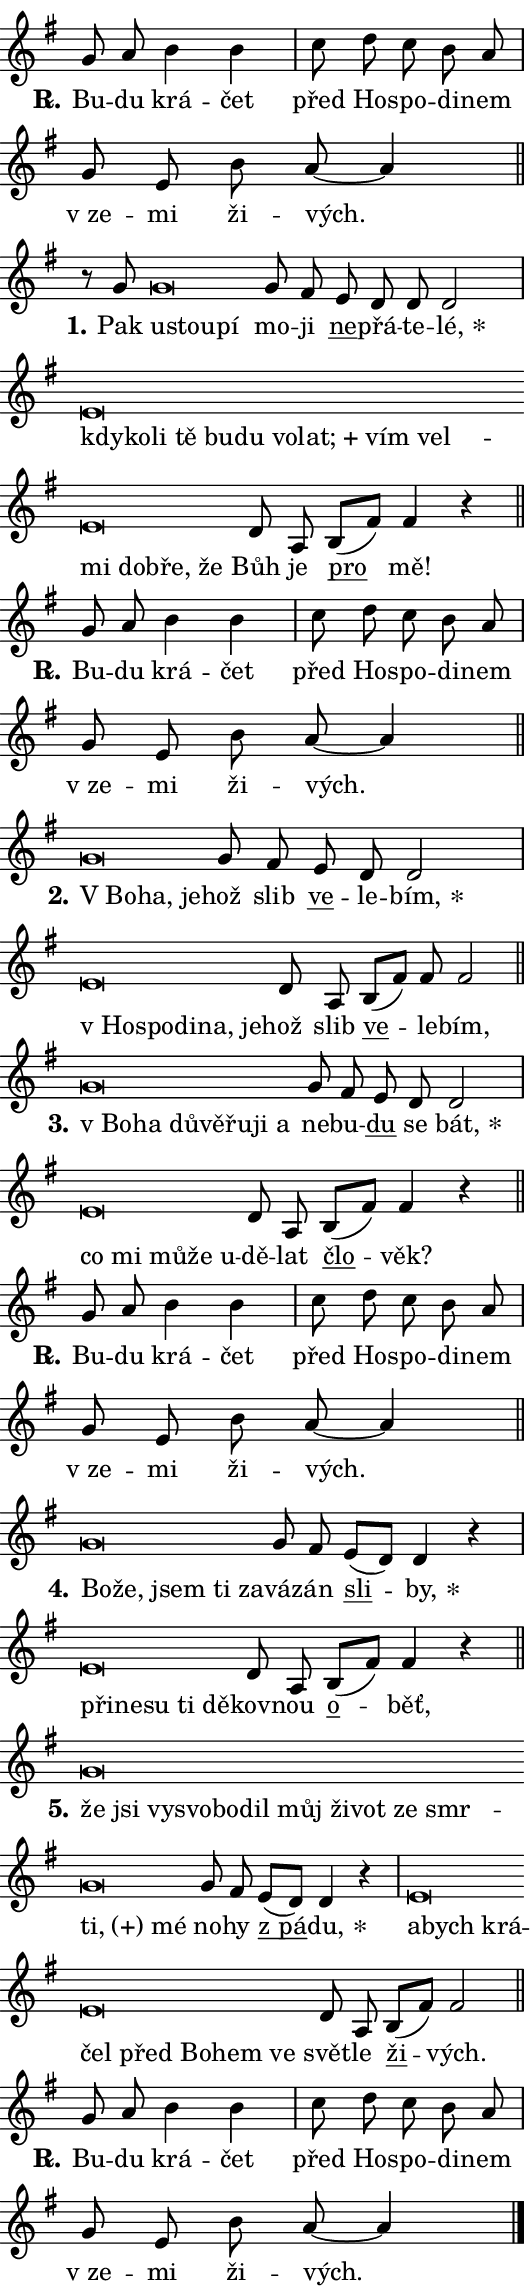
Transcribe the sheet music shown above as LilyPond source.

\version "2.24.0"
\header { tagline = "" }
\paper {
  indent = 0\cm
  top-margin = 0\cm
  right-margin = 0.13\cm % to fit lyric hyphens
  bottom-margin = 0\cm
  left-margin = 0\cm
  paper-width = 9\cm
  page-breaking = #ly:one-page-breaking
  system-system-spacing.basic-distance = #11
  score-system-spacing.basic-distance = #11
  ragged-last = ##f
}


%% Author: Thomas Morley
%% https://lists.gnu.org/archive/html/lilypond-user/2020-05/msg00002.html
#(define (line-position grob)
"Returns position of @var[grob} in current system:
   @code{'start}, if at first time-step
   @code{'end}, if at last time-step
   @code{'middle} otherwise
"
  (let* ((col (ly:item-get-column grob))
         (ln (ly:grob-object col 'left-neighbor))
         (rn (ly:grob-object col 'right-neighbor))
         (col-to-check-left (if (ly:grob? ln) ln col))
         (col-to-check-right (if (ly:grob? rn) rn col))
         (break-dir-left
           (and
             (ly:grob-property col-to-check-left 'non-musical #f)
             (ly:item-break-dir col-to-check-left)))
         (break-dir-right
           (and
             (ly:grob-property col-to-check-right 'non-musical #f)
             (ly:item-break-dir col-to-check-right))))
        (cond ((eqv? 1 break-dir-left) 'start)
              ((eqv? -1 break-dir-right) 'end)
              (else 'middle))))

#(define (tranparent-at-line-position vctor)
  (lambda (grob)
  "Relying on @code{line-position} select the relevant enry from @var{vctor}.
Used to determine transparency,"
    (case (line-position grob)
      ((end) (not (vector-ref vctor 0)))
      ((middle) (not (vector-ref vctor 1)))
      ((start) (not (vector-ref vctor 2))))))

noteHeadBreakVisibility =
#(define-music-function (break-visibility)(vector?)
"Makes @code{NoteHead}s transparent relying on @var{break-visibility}"
#{
  \override NoteHead.transparent =
    #(tranparent-at-line-position break-visibility)
#})

#(define delete-ledgers-for-transparent-note-heads
  (lambda (grob)
    "Reads whether a @code{NoteHead} is transparent.
If so this @code{NoteHead} is removed from @code{'note-heads} from
@var{grob}, which is supposed to be @code{LedgerLineSpanner}.
As a result ledgers are not printed for this @code{NoteHead}"
    (let* ((nhds-array (ly:grob-object grob 'note-heads))
           (nhds-list
             (if (ly:grob-array? nhds-array)
                 (ly:grob-array->list nhds-array)
                 '()))
           ;; Relies on the transparent-property being done before
           ;; Staff.LedgerLineSpanner.after-line-breaking is executed.
           ;; This is fragile ...
           (to-keep
             (remove
               (lambda (nhd)
                 (ly:grob-property nhd 'transparent #f))
               nhds-list)))
      ;; TODO find a better method to iterate over grob-arrays, similiar
      ;; to filter/remove etc for lists
      ;; For now rebuilt from scratch
      (set! (ly:grob-object grob 'note-heads)  '())
      (for-each
        (lambda (nhd)
          (ly:pointer-group-interface::add-grob grob 'note-heads nhd))
        to-keep))))

squashNotes = {
  \override NoteHead.X-extent = #'(-0.2 . 0.2)
  \override NoteHead.Y-extent = #'(-0.75 . 0)
  \override NoteHead.stencil =
    #(lambda (grob)
       (let ((pos (ly:grob-property grob 'staff-position)))
         (begin
           (if (< pos -7) (display "ERROR: Lower brevis then expected\n") (display ""))
           (if (<= pos -6) ly:text-interface::print ly:note-head::print))))
}
unSquashNotes = {
  \revert NoteHead.X-extent
  \revert NoteHead.Y-extent
  \revert NoteHead.stencil
}

hideNotes = \noteHeadBreakVisibility #begin-of-line-visible
unHideNotes = \noteHeadBreakVisibility #all-visible

% work-around for resetting accidentals
% https://lilypond.org/doc/v2.23/Documentation/notation/displaying-rhythms#unmetered-music
cadenzaMeasure = {
  \cadenzaOff
  \partial 1024 s1024
  \cadenzaOn
}

#(define-markup-command (accent layout props text) (markup?)
  "Underline accented syllable"
  (interpret-markup layout props
    #{\markup \override #'(offset . 4.3) \underline { #text }#}))

responsum = \markup \concat {
  "R" \hspace #-1.05 \path #0.1 #'((moveto 0 0.07) (lineto 0.9 0.8)) \hspace #0.05 "."
}

spaceSize = #0.6828661417322834 % exact space size for TeX Gyre Schola

\layout {
  \context {
    \Staff
    \remove "Time_signature_engraver"
    \override LedgerLineSpanner.after-line-breaking = #delete-ledgers-for-transparent-note-heads
  }
  \context {
    \Lyrics {
      \override LyricSpace.minimum-distance = \spaceSize
      \override LyricText.font-name = #"TeX Gyre Schola"
      \override LyricText.font-size = 1
      \override StanzaNumber.font-name = #"TeX Gyre Schola Bold"
      \override StanzaNumber.font-size = 1
    }
  }
  \context {
    \Score 
    \override NoteHead.text =
      #(lambda (grob) 
        (let ((pos (ly:grob-property grob 'staff-position)))
          #{\markup {
            \combine
              \halign #-0.55 \raise #(if (= pos -6) 0 0.5) \override #'(thickness . 2) \draw-line #'(3.2 . 0)
              \musicglyph "noteheads.sM1"
          }#}))
  }
}

% magnetic-lyrics.ily
%
%   written by
%     Jean Abou Samra <jean@abou-samra.fr>
%     Werner Lemberg <wl@gnu.org>
%
%   adapted by
%     Jiri Hon <jiri.hon@gmail.com>
%
% Version 2022-Apr-15

% https://www.mail-archive.com/lilypond-user@gnu.org/msg149350.html

#(define (Left_hyphen_pointer_engraver context)
   "Collect syllable-hyphen-syllable occurrences in lyrics and store
them in properties.  This engraver only looks to the left.  For
example, if the lyrics input is @code{foo -- bar}, it does the
following.

@itemize @bullet
@item
Set the @code{text} property of the @code{LyricHyphen} grob between
@q{foo} and @q{bar} to @code{foo}.

@item
Set the @code{left-hyphen} property of the @code{LyricText} grob with
text @q{foo} to the @code{LyricHyphen} grob between @q{foo} and
@q{bar}.
@end itemize

Use this auxiliary engraver in combination with the
@code{lyric-@/text::@/apply-@/magnetic-@/offset!} hook."
   (let ((hyphen #f)
         (text #f))
     (make-engraver
      (acknowledgers
       ((lyric-syllable-interface engraver grob source-engraver)
        (set! text grob)))
      (end-acknowledgers
       ((lyric-hyphen-interface engraver grob source-engraver)
        ;(when (not (grob::has-interface grob 'lyric-space-interface))
          (set! hyphen grob)));)
      ((stop-translation-timestep engraver)
       (when (and text hyphen)
         (ly:grob-set-object! text 'left-hyphen hyphen))
       (set! text #f)
       (set! hyphen #f)))))

#(define (lyric-text::apply-magnetic-offset! grob)
   "If the space between two syllables is less than the value in
property @code{LyricText@/.details@/.squash-threshold}, move the right
syllable to the left so that it gets concatenated with the left
syllable.

Use this function as a hook for
@code{LyricText@/.after-@/line-@/breaking} if the
@code{Left_@/hyphen_@/pointer_@/engraver} is active."
   (let ((hyphen (ly:grob-object grob 'left-hyphen #f)))
     (when hyphen
       (let ((left-text (ly:spanner-bound hyphen LEFT)))
         (when (grob::has-interface left-text 'lyric-syllable-interface)
           (let* ((common (ly:grob-common-refpoint grob left-text X))
                  (this-x-ext (ly:grob-extent grob common X))
                  (left-x-ext
                   (begin
                     ;; Trigger magnetism for left-text.
                     (ly:grob-property left-text 'after-line-breaking)
                     (ly:grob-extent left-text common X)))
                  ;; `delta` is the gap width between two syllables.
                  (delta (- (interval-start this-x-ext)
                            (interval-end left-x-ext)))
                  (details (ly:grob-property grob 'details))
                  (threshold (assoc-get 'squash-threshold details 0.2)))
             (when (< delta threshold)
               (let* (;; We have to manipulate the input text so that
                      ;; ligatures crossing syllable boundaries are not
                      ;; disabled.  For languages based on the Latin
                      ;; script this is essentially a beautification.
                      ;; However, for non-Western scripts it can be a
                      ;; necessity.
                      (lt (ly:grob-property left-text 'text))
                      (rt (ly:grob-property grob 'text))
                      (is-space (grob::has-interface hyphen 'lyric-space-interface))
                      (space (if is-space " " ""))
                      (extra-delta (if is-space spaceSize 0))
                      ;; Append new syllable.
                      (ltrt-space (if (and (string? lt) (string? rt))
                                (string-append lt space rt)
                                (make-concat-markup (list lt space rt))))
                      ;; Right-align `ltrt` to the right side.
                      (ltrt-space-markup (grob-interpret-markup
                               grob
                               (make-translate-markup
                                (cons (interval-length this-x-ext) 0)
                                (make-right-align-markup ltrt-space)))))
                 (begin
                   ;; Don't print `left-text`.
                   (ly:grob-set-property! left-text 'stencil #f)
                   ;; Set text and stencil (which holds all collected
                   ;; syllables so far) and shift it to the left.
                   (ly:grob-set-property! grob 'text ltrt-space)
                   (ly:grob-set-property! grob 'stencil ltrt-space-markup)
                   (ly:grob-translate-axis! grob (- (- delta extra-delta)) X))))))))))


#(define (lyric-hyphen::displace-bounds-first grob)
   ;; Make very sure this callback isn't triggered too early.
   (let ((left (ly:spanner-bound grob LEFT))
         (right (ly:spanner-bound grob RIGHT)))
     (ly:grob-property left 'after-line-breaking)
     (ly:grob-property right 'after-line-breaking)
     (ly:lyric-hyphen::print grob)))

squashThreshold = #0.4

\layout {
  \context {
    \Lyrics
    \consists #Left_hyphen_pointer_engraver
    \override LyricText.after-line-breaking =
      #lyric-text::apply-magnetic-offset!
    \override LyricHyphen.stencil = #lyric-hyphen::displace-bounds-first
    \override LyricText.details.squash-threshold = \squashThreshold
    \override LyricHyphen.minimum-distance = 0
    \override LyricHyphen.minimum-length = \squashThreshold
  }
}

squashText = \override LyricText.details.squash-threshold = 9999
unSquashText = \override LyricText.details.squash-threshold = \squashThreshold

leftText = \override LyricText.self-alignment-X = #LEFT
unLeftText = \revert LyricText.self-alignment-X

starOffset = #(lambda (grob) 
                (let ((x_offset (ly:self-alignment-interface::aligned-on-x-parent grob)))
                  (if (= x_offset 0) 0 (+ x_offset 1.2))))

star = #(define-music-function (syllable)(string?)
"Append star separator at the end of a syllable"
#{
  \once \override LyricText.X-offset = #starOffset
  \lyricmode { \markup {
    #syllable
    \override #'((font-name . "TeX Gyre Schola Bold")) \hspace #0.2 \lower #0.65 \larger "*"
  } }
#})

starAccent = #(define-music-function (syllable)(string?)
"Append star separator at the end of a syllable and make accent"
#{
  \once \override LyricText.X-offset = #starOffset
  \lyricmode { \markup {
    \accent #syllable
    \override #'((font-name . "TeX Gyre Schola Bold")) \hspace #0.2 \lower #0.65 \larger "*"
  } }
#})

breath = #(define-music-function (syllable)(string?)
"Append breathing indicator at the end of a syllable"
#{
  \lyricmode { \markup { #syllable "+" } }
#})

optionalBreath = #(define-music-function (syllable)(string?)
"Append optional breathing indicator at the end of a syllable"
#{
  \lyricmode { \markup { #syllable "(+)" } }
#})


\score {
    <<
        \new Voice = "melody" { \cadenzaOn \key g \major \relative { g'8 a b4 b \cadenzaMeasure \bar "|" c8 d c b a \cadenzaMeasure \bar "|" g e b' a~ a4 \cadenzaMeasure \bar "||" \break } }
        \new Lyrics \lyricsto "melody" { \lyricmode { \set stanza = \responsum
Bu -- du krá -- čet před Ho -- spo -- di -- nem "v ze" -- mi ži -- vých. } }
    >>
    \layout {}
}

\score {
    <<
        \new Voice = "melody" { \cadenzaOn \key g \major \relative { r8 g'8 \squashNotes g\breve*1/16 \hideNotes \breve*1/16 \breve*1/16 \bar "" \unHideNotes \unSquashNotes g8 fis \bar "" e d d d2 \cadenzaMeasure \bar "|" \squashNotes e\breve*1/16 \hideNotes \breve*1/16 \bar "" \breve*1/16 \bar "" \breve*1/16 \bar "" \breve*1/16 \bar "" \breve*1/16 \bar "" \breve*1/16 \bar "" \breve*1/16 \bar "" \breve*1/16 \bar "" \breve*1/16 \bar "" \breve*1/16 \bar "" \breve*1/16 \bar "" \breve*1/16 \breve*1/16 \bar "" \unHideNotes \unSquashNotes d8 a \bar "" b[( fis')] fis4 r \cadenzaMeasure \bar "||" \break } }
        \new Lyrics \lyricsto "melody" { \lyricmode { \set stanza = "1."
Pak \leftText u -- \squashText stou -- pí \unLeftText \unSquashText mo -- ji \markup \accent ne -- přá -- te -- \star lé, \leftText kdy -- \squashText ko -- li tě bu -- du vo -- \breath "lat;" vím vel -- mi dob -- ře, že \unLeftText \unSquashText Bůh je \markup \accent pro mě! } }
    >>
    \layout {}
}

\score {
    <<
        \new Voice = "melody" { \cadenzaOn \key g \major \relative { g'8 a b4 b \cadenzaMeasure \bar "|" c8 d c b a \cadenzaMeasure \bar "|" g e b' a~ a4 \cadenzaMeasure \bar "||" \break } }
        \new Lyrics \lyricsto "melody" { \lyricmode { \set stanza = \responsum
Bu -- du krá -- čet před Ho -- spo -- di -- nem "v ze" -- mi ži -- vých. } }
    >>
    \layout {}
}

\score {
    <<
        \new Voice = "melody" { \cadenzaOn \key g \major \relative { \squashNotes g'\breve*1/16 \hideNotes \breve*1/16 \breve*1/16 \bar "" \unHideNotes \unSquashNotes g8 fis \bar "" e d d2 \cadenzaMeasure \bar "|" \squashNotes e\breve*1/16 \hideNotes \breve*1/16 \bar "" \breve*1/16 \bar "" \breve*1/16 \breve*1/16 \bar "" \unHideNotes \unSquashNotes d8 a \bar "" b[( fis')] fis fis2 \cadenzaMeasure \bar "||" \break } }
        \new Lyrics \lyricsto "melody" { \lyricmode { \set stanza = "2."
\leftText "V Bo" -- \squashText ha, je -- \unLeftText \unSquashText hož slib \markup \accent ve -- le -- \star bím, \leftText "v Ho" -- \squashText spo -- di -- na, je -- \unLeftText \unSquashText hož slib \markup \accent ve -- le -- bím, } }
    >>
    \layout {}
}

\score {
    <<
        \new Voice = "melody" { \cadenzaOn \key g \major \relative { \squashNotes g'\breve*1/16 \hideNotes \breve*1/16 \bar "" \breve*1/16 \bar "" \breve*1/16 \bar "" \breve*1/16 \bar "" \breve*1/16 \breve*1/16 \bar "" \unHideNotes \unSquashNotes g8 fis \bar "" e d d2 \cadenzaMeasure \bar "|" \squashNotes e\breve*1/16 \hideNotes \breve*1/16 \bar "" \breve*1/16 \bar "" \breve*1/16 \breve*1/16 \bar "" \unHideNotes \unSquashNotes d8 a \bar "" b[( fis')] fis4 r \cadenzaMeasure \bar "||" \break } }
        \new Lyrics \lyricsto "melody" { \lyricmode { \set stanza = "3."
\leftText "v Bo" -- \squashText ha dů -- vě -- řu -- ji a \unLeftText \unSquashText ne -- bu -- \markup \accent du se \star bát, \leftText co \squashText mi mů -- že u -- \unLeftText \unSquashText dě -- lat \markup \accent člo -- věk? } }
    >>
    \layout {}
}

\score {
    <<
        \new Voice = "melody" { \cadenzaOn \key g \major \relative { g'8 a b4 b \cadenzaMeasure \bar "|" c8 d c b a \cadenzaMeasure \bar "|" g e b' a~ a4 \cadenzaMeasure \bar "||" \break } }
        \new Lyrics \lyricsto "melody" { \lyricmode { \set stanza = \responsum
Bu -- du krá -- čet před Ho -- spo -- di -- nem "v ze" -- mi ži -- vých. } }
    >>
    \layout {}
}

\score {
    <<
        \new Voice = "melody" { \cadenzaOn \key g \major \relative { \squashNotes g'\breve*1/16 \hideNotes \breve*1/16 \bar "" \breve*1/16 \bar "" \breve*1/16 \breve*1/16 \bar "" \unHideNotes \unSquashNotes g8 fis \bar "" e[( d)] d4 r \cadenzaMeasure \bar "|" \squashNotes e\breve*1/16 \hideNotes \breve*1/16 \bar "" \breve*1/16 \bar "" \breve*1/16 \breve*1/16 \bar "" \unHideNotes \unSquashNotes d8 a \bar "" b[( fis')] fis4 r \cadenzaMeasure \bar "||" \break } }
        \new Lyrics \lyricsto "melody" { \lyricmode { \set stanza = "4."
\leftText Bo -- \squashText že, jsem ti za -- \unLeftText \unSquashText vá -- zán \markup \accent sli -- \star by, \leftText při -- \squashText ne -- su ti dě -- \unLeftText \unSquashText kov -- nou \markup \accent o -- běť, } }
    >>
    \layout {}
}

\score {
    <<
        \new Voice = "melody" { \cadenzaOn \key g \major \relative { \squashNotes g'\breve*1/16 \hideNotes \breve*1/16 \bar "" \breve*1/16 \bar "" \breve*1/16 \bar "" \breve*1/16 \bar "" \breve*1/16 \bar "" \breve*1/16 \bar "" \breve*1/16 \bar "" \breve*1/16 \bar "" \breve*1/16 \bar "" \breve*1/16 \bar "" \breve*1/16 \breve*1/16 \bar "" \unHideNotes \unSquashNotes g8 fis \bar "" e[( d)] d4 r \cadenzaMeasure \bar "|" \squashNotes e\breve*1/16 \hideNotes \breve*1/16 \bar "" \breve*1/16 \bar "" \breve*1/16 \bar "" \breve*1/16 \bar "" \breve*1/16 \bar "" \breve*1/16 \breve*1/16 \bar "" \unHideNotes \unSquashNotes d8 a \bar "" b[( fis')] fis2 \cadenzaMeasure \bar "||" \break } }
        \new Lyrics \lyricsto "melody" { \lyricmode { \set stanza = "5."
\leftText že \squashText jsi vy -- svo -- bo -- dil můj ži -- vot ze smr -- \optionalBreath ti, mé \unLeftText \unSquashText no -- hy \markup \accent "z pá" -- \star du, \leftText a -- \squashText bych krá -- čel před Bo -- hem ve \unLeftText \unSquashText svět -- le \markup \accent ži -- vých. } }
    >>
    \layout {}
}

\score {
    <<
        \new Voice = "melody" { \cadenzaOn \key g \major \relative { g'8 a b4 b \cadenzaMeasure \bar "|" c8 d c b a \cadenzaMeasure \bar "|" g e b' a~ a4 \cadenzaMeasure \bar "||" \break } \bar "|." }
        \new Lyrics \lyricsto "melody" { \lyricmode { \set stanza = \responsum
Bu -- du krá -- čet před Ho -- spo -- di -- nem "v ze" -- mi ži -- vých. } }
    >>
    \layout {}
}
